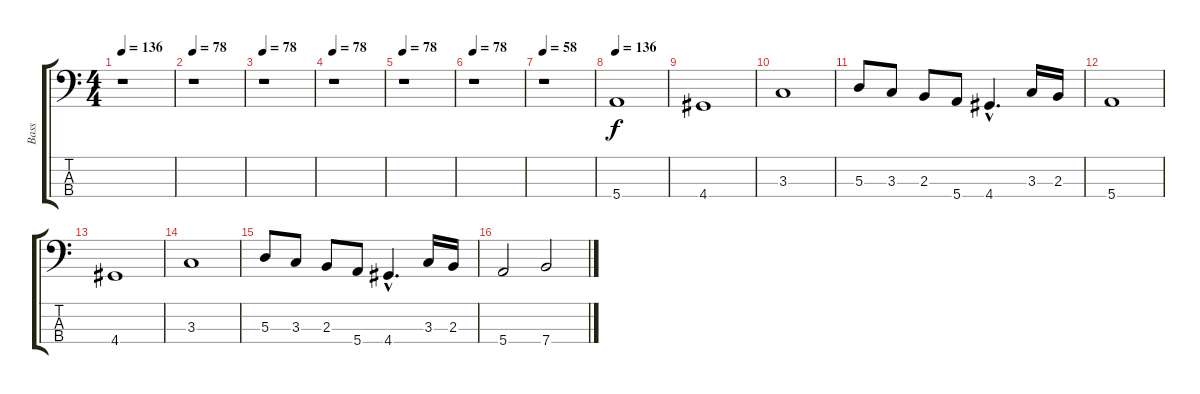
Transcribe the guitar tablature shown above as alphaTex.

\track ("Bass" "Bass") {instrument electricbassfinger}
\staff {score tabs}
\tuning (G2 D2 A1 E1) {hide}
\ts (4 4)
\tempo 136
\clef f4
\ks c
r.1{dy f instrument electricbassfinger} |
\tempo 78
r.1 |
\tempo 78
r.1 |
\tempo 78
r.1 |
\tempo 78
r.1 |
\tempo 78
r.1 |
\tempo 58
r.1 |
\tempo 136
5.4.1 |
4.4.1 |
3.3.1 |
5.3.8 3.3.8 2.3.8 5.4.8 4.4{hac}.4{d} 3.3.16 2.3.16 |
5.4.1 |
4.4.1 |
3.3.1 |
5.3.8 3.3.8 2.3.8 5.4.8 4.4{hac}.4{d} 3.3.16 2.3.16 |
5.4.2 7.4.2
